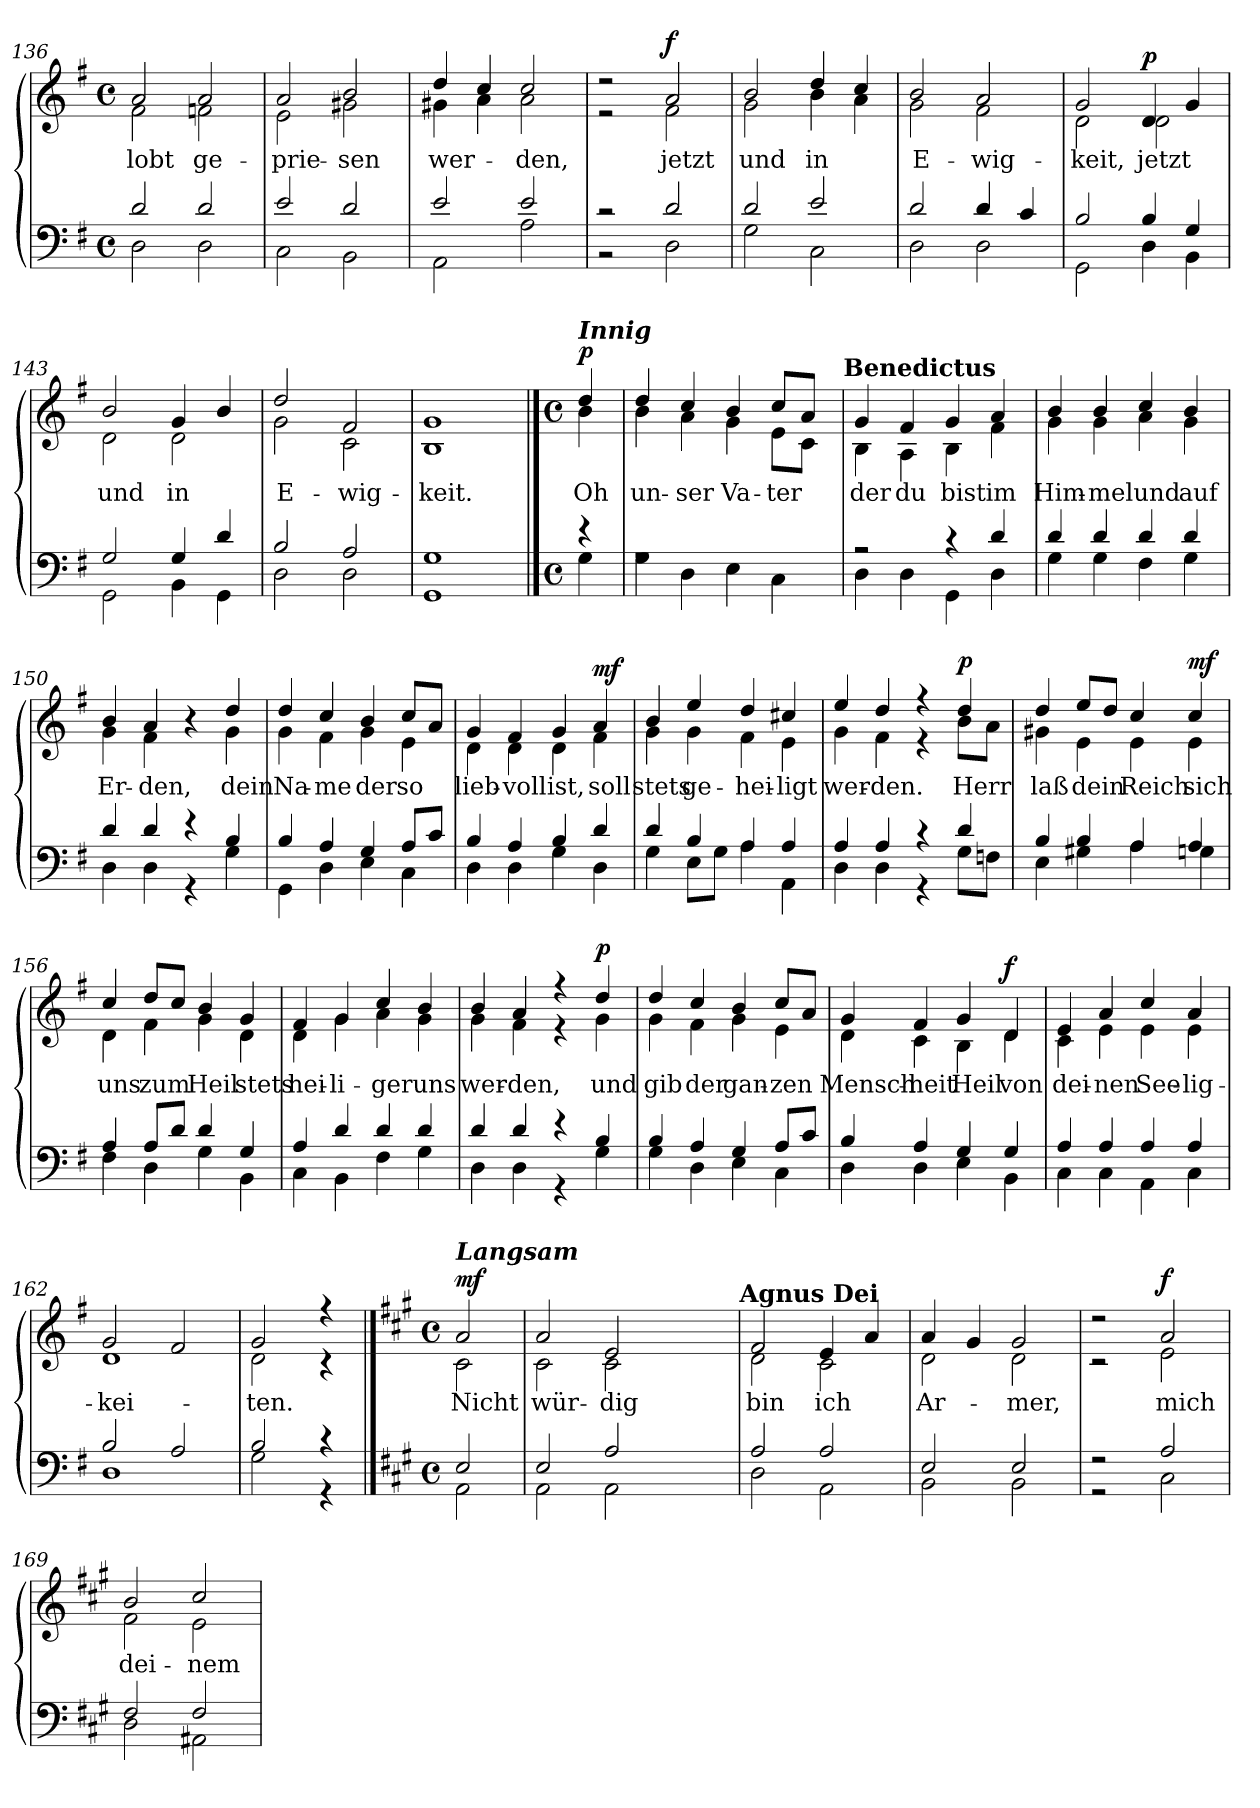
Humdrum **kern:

**kern	**kern	**text	**dynam
*part1	*part1	*part1	*part1
*staff2	*staff1	*staff1	*staff1/2
*clefF4	*clefG2	*	*
*k[f#]	*k[f#]	*	*
*G:	*G:	*	*
*M4/4	*M4/4	*	*
*met(c)	*met(c)	*	*
=136	=136	=136	=136
*^	*	*	*
!	!	!	!LO:LY:b	!
*	*	*^	*	*
2d/	2D\	2a/	2f#\	-lobt	.
!	!	!	!	!LO:LY:b	!
2d/	2D\	2a/	2fn\	ge-	.
=137	=137	=137	=137	=137	=137
!	!	!	!	!LO:LY:b	!
2e/	2C\	2a/	2e\	-prie-	.
!	!	!	!	!LO:LY:b	!
2d/	2BB\	2b/	2g#X\	-sen	.
=138	=138	=138	=138	=138	=138
!	!	!	!	!LO:LY:b	!
2e/	2AA\	4dd/	4g#X\	wer-	.
.	.	4cc/	4a\	.	.
!	!	!	!	!LO:LY:b	!
2e/	2A\	2cc/	2a\	-den,	.
=139	=139	=139	=139	=139	=139
2r	2r	2r	2r	.	.
!	!	!	!	!LO:LY:b	!LO:DY:a
2d/	2D\	2a/	2f#\	jetzt	f
!!LO:LB:g=z	!!
=140	=140	=140	=140	=140	=140
!	!	!	!	!LO:LY:b	!
2d/	2G\	2b/	2g\	und	.
!	!	!	!	!LO:LY:b	!
2e/	2C\	4dd/	4b\	in	.
.	.	4cc/	4a\	.	.
=141	=141	=141	=141	=141	=141
!	!	!	!	!LO:LY:b	!
2d/	2D\	2b/	2g\	E-	.
!	!	!	!	!LO:LY:b	!
4d/	2D\	2a/	2f#\	-wig-	.
4c/	.	.	.	.	.
=142	=142	=142	=142	=142	=142
!	!	!	!	!LO:LY:b	!
2B/	2GG\	2g/	2d\	-keit,	.
!	!	!	!	!LO:LY:b	!LO:DY:a
4B/	4D\	4d/	2d\	jetzt	p
4G/	4BB\	4g/	.	.	.
=143	=143	=143	=143	=143	=143
!	!	!	!	!LO:LY:b	!
2G/	2GG\	2b/	2d\	und	.
!	!	!	!	!LO:LY:b	!
4G/	4BB\	4g/	2d\	in	.
4d/	4GG\	4b/	.	.	.
=144	=144	=144	=144	=144	=144
!	!	!	!	!LO:LY:b	!
2B/	2D\	2dd/	2g\	E-	.
!	!	!	!	!LO:LY:b	!
2A/	2D\	2f#/	2c\	-wig-	.
=145	=145	=145	=145	=145	=145
!	!	!	!	!LO:LY:b	!
1G	1GG	1g	1B	-keit.	.
!!LO:PB:g=z	!!
==146	==146	==146	==146	==146	==146
*M4/4	*	*M4/4	*	*	*
*met(c)	*	*met(c)	*	*	*
!	!	!LO:TX:a:Bi:t=Innig	!	!	!
!	!	!	!	!LO:LY:b	!LO:DY:a
4re	4G\	4dd/	4b\	Oh	p
=147	=147	=147	=147	=147	=147
!	!	!	!	!LO:LY:b	!
1rA	4G\	4dd/	4b\	un-	.
!	!	!	!	!LO:LY:b	!
.	4D\	4cc/	4a\	-ser	.
!	!	!	!	!LO:LY:b	!
.	4E\	4b/	4g\	Va-	.
!	!	!	!	!LO:LY:b	!
.	4C\	8cc/L	8e\L	-ter	.
.	.	8a/J	8c\J	.	.
32ryy	32ryy	32ryy	32ryy	.	.
!	!	!	!LO:TX:a:B:t=Benedictus	!	!
=148	=148	=148	=148	=148	=148
!	!	!	!	!LO:LY:b	!
2rA	4D\	4g/	4B\	der	.
!	!	!	!	!LO:LY:b	!
.	4D\	4f#/	4A\	du	.
!	!	!	!	!LO:LY:b	!
4rB	4GG\	4g/	4B\	bist	.
!	!	!	!	!LO:LY:b	!
4d/	4D\	4a/	4f#\	im	.
=149	=149	=149	=149	=149	=149
!	!	!	!	!LO:LY:b	!
4d/	4G\	4b/	4g\	Him-	.
!	!	!	!	!LO:LY:b	!
4d/	4G\	4b/	4g\	-mel	.
!	!	!	!	!LO:LY:b	!
4d/	4F#\	4cc/	4a\	und	.
!	!	!	!	!LO:LY:b	!
4d/	4G\	4b/	4g\	auf	.
=150	=150	=150	=150	=150	=150
!	!	!	!	!LO:LY:b	!
4d/	4D\	4b/	4g\	Er-	.
!	!	!	!	!LO:LY:b	!
4d/	4D\	4a/	4f#\	-den,	.
4r	4r	4r	4ryy	.	.
!	!	!	!	!LO:LY:b	!
4B/	4G\	4dd/	4g\	dein	.
!!LO:LB:g=z	!!
=151	=151	=151	=151	=151	=151
!	!	!	!	!LO:LY:b	!
4B/	4GG\	4dd/	4g\	Na-	.
!	!	!	!	!LO:LY:b	!
4A/	4D\	4cc/	4f#\	-me	.
!	!	!	!	!LO:LY:b	!
4G/	4E\	4b/	4g\	der	.
!	!	!	!	!LO:LY:b	!
8A/L	4C\	8cc/L	4e\	so	.
8c/J	.	8a/J	.	.	.
=152	=152	=152	=152	=152	=152
!	!	!	!	!LO:LY:b	!
4B/	4D\	4g/	4d\	lieb-	.
!	!	!	!	!LO:LY:b	!
4A/	4D\	4f#/	4d\	-voll	.
!	!	!	!	!LO:LY:b	!
4B/	4G\	4g/	4d\	ist,	.
!	!	!	!	!LO:LY:b	!LO:DY:a
4d/	4D\	4a/	4f#\	soll	mf
=153	=153	=153	=153	=153	=153
!	!	!	!	!LO:LY:b	!
4d/	4G\	4b/	4g\	stets	.
!	!	!	!	!LO:LY:b	!
4B/	8E\L	4ee/	4g\	ge-	.
.	8G\J	.	.	.	.
!	!	!	!	!LO:LY:b	!
4A/	4A\	4dd/	4f#\	-hei-	.
!	!	!	!	!LO:LY:b	!
4A/	4AA\	4cc#X/	4e\	-ligt	.
=154	=154	=154	=154	=154	=154
!	!	!	!	!LO:LY:b	!
4A/	4D\	4ee/	4g\	wer-	.
!	!	!	!	!LO:LY:b	!
4A/	4D\	4dd/	4f#\	-den.	.
4r	4r	4r	4r	.	.
!	!	!	!	!LO:LY:b	!LO:DY:a
4d/	8G\L	4dd/	8b\L	Herr	p
.	8Fn\J	.	8a\J	.	.
!!LO:LB:g=z	!!
=155	=155	=155	=155	=155	=155
!	!	!	!	!LO:LY:b	!
4B/	4E\	4dd/	4g#X\	laß	.
!	!	!	!	!LO:LY:b	!
4B/	4G#X\	8ee/L	4e\	dein	.
.	.	8dd/J	.	.	.
!	!	!	!	!LO:LY:b	!
4A/	4A\	4cc/	4e\	Reich	.
!	!	!	!	!LO:LY:b	!LO:DY:a
4A/	4Gn\	4cc/	4e\	sich	mf
=156	=156	=156	=156	=156	=156
!	!	!	!	!LO:LY:b	!
4A/	4F#\	4cc/	4d\	uns	.
!	!	!	!	!LO:LY:b	!
8A/L	4D\	8dd/L	4f#\	zum	.
8d/J	.	8cc/J	.	.	.
!	!	!	!	!LO:LY:b	!
4d/	4G\	4b/	4g\	Heil	.
!	!	!	!	!LO:LY:b	!
4G/	4BB\	4g/	4d\	stets	.
=157	=157	=157	=157	=157	=157
!	!	!	!	!LO:LY:b	!
4A/	4C\	4f#/	4d\	hei-	.
!	!	!	!	!LO:LY:b	!
4d/	4BB\	4g/	4g\	-li-	.
!	!	!	!	!LO:LY:b	!
4d/	4F#\	4cc/	4a\	-ger	.
!	!	!	!	!LO:LY:b	!
4d/	4G\	4b/	4g\	uns	.
=158	=158	=158	=158	=158	=158
!	!	!	!	!LO:LY:b	!
4d/	4D\	4b/	4g\	wer-	.
!	!	!	!	!LO:LY:b	!
4d/	4D\	4a/	4f#\	-den,	.
4r	4r	4r	4r	.	.
!	!	!	!	!LO:LY:b	!LO:DY:a
4B/	4G\	4dd/	4g\	und	p
!!LO:LB:g=z	!!
=159	=159	=159	=159	=159	=159
!	!	!	!	!LO:LY:b	!
4B/	4G\	4dd/	4g\	gib	.
!	!	!	!	!LO:LY:b	!
4A/	4D\	4cc/	4f#\	der	.
!	!	!	!	!LO:LY:b	!
4G/	4E\	4b/	4g\	gan-	.
!	!	!	!	!LO:LY:b	!
8A/L	4C\	8cc/L	4e\	-zen	.
8c/J	.	8a/J	.	.	.
=160	=160	=160	=160	=160	=160
!	!	!	!	!LO:LY:b	!
4B/	4D\	4g/	4d\	Mensch-	.
!	!	!	!	!LO:LY:b	!
4A/	4D\	4f#/	4c\	-heit	.
!	!	!	!	!LO:LY:b	!
4G/	4E\	4g/	4B\	Heil	.
!	!	!	!	!LO:LY:b	!LO:DY:a
4G/	4BB\	4d/	4d\	von	f
=161	=161	=161	=161	=161	=161
!	!	!	!	!LO:LY:b	!
4A/	4C\	4e/	4c\	dei-	.
!	!	!	!	!LO:LY:b	!
4A/	4C\	4a/	4e\	-nen	.
!	!	!	!	!LO:LY:b	!
4A/	4AA\	4cc/	4e\	See-	.
!	!	!	!	!LO:LY:b	!
4A/	4C\	4a/	4e\	-lig-	.
=162	=162	=162	=162	=162	=162
!	!	!	!	!LO:LY:b	!
2B/	1D	2g/	1d	-kei-	.
2A/	.	2f#/	.	.	.
=163	=163	=163	=163	=163	=163
!	!	!	!	!LO:LY:b	!
2B/	2G\	2g/	2d\	-ten.	.
4r	4r	4r	4r	.	.
!!LO:LB:g=z	!!
==164	==164	==164	==164	==164	==164
*k[f#c#g#]	*	*k[f#c#g#]	*	*	*
*A:	*	*A:	*	*	*
*M4/4	*	*M4/4	*	*	*
*met(c)	*	*met(c)	*	*	*
!	!	!LO:TX:a:Bi:t=Langsam	!	!	!
!	!	!	!	!LO:LY:b	!LO:DY:a
2E/	2AA\	2a/	2c#\	Nicht	mf
=165	=165	=165	=165	=165	=165
!	!	!	!	!LO:LY:b	!
2E/	2AA\	2a/	2c#\	wür-	.
!	!	!	!	!LO:LY:b	!
2A/	2AA\	2e/	2c#\	-dig	.
4...ryy	4...ryy	4...ryy	4...ryy	.	.
!	!	!	!LO:TX:a:B:t=Agnus Dei	!	!
=166	=166	=166	=166	=166	=166
!	!	!	!	!LO:LY:b	!
2A/	2D\	2f#/	2d\	bin	.
!	!	!	!	!LO:LY:b	!
2A/	2AA\	4e/	2c#\	ich	.
.	.	4a/	.	.	.
=167	=167	=167	=167	=167	=167
!	!	!	!	!LO:LY:b	!
2E/	2BB\	4a/	2d\	Ar-	.
.	.	4g#/	.	.	.
!	!	!	!	!LO:LY:b	!
2E/	2BB\	2g#/	2d\	-mer,	.
=168	=168	=168	=168	=168	=168
2r	2r	2r	2r	.	.
!	!	!	!	!LO:LY:b	!LO:DY:a
2A/	2C#\	2a/	2e\	mich	f
=169	=169	=169	=169	=169	=169
!	!	!	!	!LO:LY:b	!
2F#/	2D\	2b/	2f#\	dei-	.
!	!	!	!	!LO:LY:b	!
2F#/	2AA#X\	2cc#/	2e\	-nem	.
*v	*v	*	*	*	*
*	*v	*v	*	*
=	=	=	=
*-	*-	*-	*-
